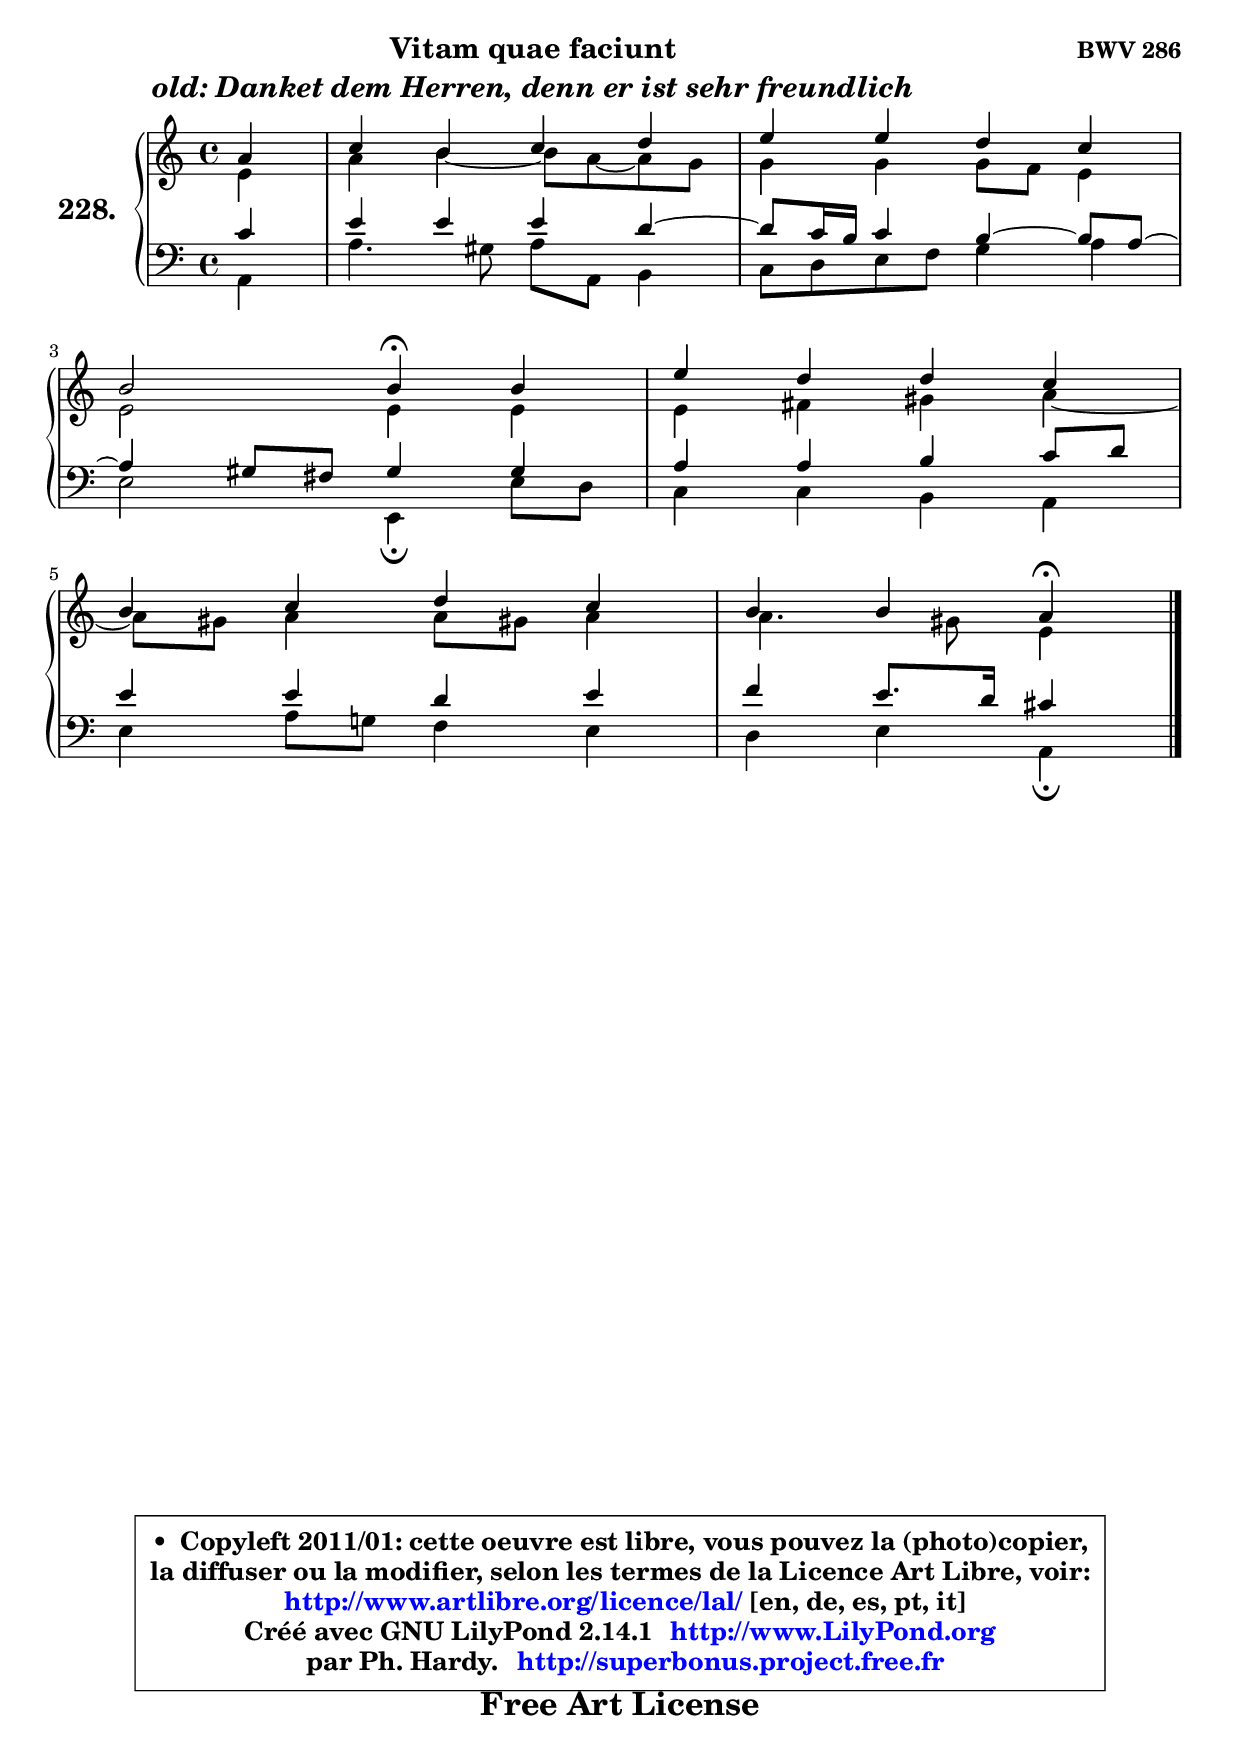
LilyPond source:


\version "2.14.1"

    \paper {
%	system-system-spacing #'padding = #0.1
%	score-system-spacing #'padding = #0.1
%	ragged-bottom = ##f
%	ragged-last-bottom = ##f
	}

    \header {
      opus = \markup { \bold "BWV 286" }
      piece = \markup { \hspace #9 \fontsize #2 \bold \column \center-align { \line { "Vitam quae faciunt" }
                     \line { \italic "old: Danket dem Herren, denn er ist sehr freundlich" }
                 } }
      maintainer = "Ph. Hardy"
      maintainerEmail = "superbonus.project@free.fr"
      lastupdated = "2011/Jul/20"
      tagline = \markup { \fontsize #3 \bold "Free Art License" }
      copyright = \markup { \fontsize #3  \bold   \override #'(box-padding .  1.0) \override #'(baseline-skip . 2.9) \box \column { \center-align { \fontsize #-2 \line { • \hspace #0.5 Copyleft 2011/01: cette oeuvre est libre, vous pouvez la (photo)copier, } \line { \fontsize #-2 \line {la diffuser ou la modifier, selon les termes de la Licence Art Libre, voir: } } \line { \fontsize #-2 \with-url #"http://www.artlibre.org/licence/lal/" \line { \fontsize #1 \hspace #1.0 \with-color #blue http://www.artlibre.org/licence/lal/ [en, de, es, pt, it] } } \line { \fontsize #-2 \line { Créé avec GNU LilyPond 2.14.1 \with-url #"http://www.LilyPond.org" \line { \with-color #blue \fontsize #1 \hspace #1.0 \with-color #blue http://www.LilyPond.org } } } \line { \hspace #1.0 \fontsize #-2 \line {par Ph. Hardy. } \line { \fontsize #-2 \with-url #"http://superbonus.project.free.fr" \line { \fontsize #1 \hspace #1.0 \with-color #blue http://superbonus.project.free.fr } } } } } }

	  }

  guidemidi = {
        r4 |
        R1 |
        R1 |
        r2 \tempo 4 = 30 r4 \tempo 4 = 78 r4 |
        R1 |
        R1 |
        r2 \tempo 4 = 30 r4 
	}

  upper = {
	\time 4/4
	\key a \minor
	\clef treble
	\partial 4
	\voiceOne
	<< { 
	% SOPRANO
	\set Voice.midiInstrument = "acoustic grand"
	\relative c'' {
        a4 |
        c4 b c d |
        e4 e d c |
\break
        b2 b4\fermata b |
        e4 d d c |
\break
        b4 c d c |
        b4 b a4\fermata
        \bar "|."
	} % fin de relative
	}

	\context Voice="1" { \voiceTwo 
	% ALTO
	\set Voice.midiInstrument = "acoustic grand"
	\relative c' {
        e4 |
        a4 b4 ~ b8 a8 ~ a g |
        g4 g g8 f e4 |
        e2 e4 e |
        e4 fis gis a4 ~ |
	a8 gis8 a4 a8 gis! a4 |
        a4. gis8 e4
        \bar "|."
	} % fin de relative
	\oneVoice
	} >>
	}

    lower = {
	\time 4/4
	\key a \minor
	\clef bass
	\partial 4
	\voiceOne
	<< { 
	% TENOR
	\set Voice.midiInstrument = "acoustic grand"
	\relative c' {
        c4 |
        e4 e e d4 ~ |
	d8 c16 b c4 b4 ~ b8 a8 ~ |
	a4 gis8 fis gis4 gis |
        a4 a b c8 d |
        e4 e d e |
        f4 e8. d16 cis4
        \bar "|."
	} % fin de relative
	}
	\context Voice="1" { \voiceTwo 
	% BASS
	\set Voice.midiInstrument = "acoustic grand"
	\relative c {
        a4 |
        a'4. gis8 a a, b4 |
        c8 d e f g4 a |
        e2 e,4\fermata e'8 d |
        c4 c b a |
        e'4 a8 g! f4 e |
        d4 e a,\fermata
        \bar "|."
	} % fin de relative
	\oneVoice
	} >>
	}


    \score { 

	\new PianoStaff <<
	\set PianoStaff.instrumentName = \markup { \bold \huge "228." }
	\new Staff = "upper" \upper
	\new Staff = "lower" \lower
	>>

    \layout {
%	ragged-last = ##f
	   }

         } % fin de score

  \score {
    \unfoldRepeats { << \guidemidi \upper \lower >> }
    \midi {
    \context {
     \Staff
      \remove "Staff_performer"
               }

     \context {
      \Voice
       \consists "Staff_performer"
                }

     \context { 
      \Score
      tempoWholesPerMinute = #(ly:make-moment 78 4)
		}
	    }
	}

